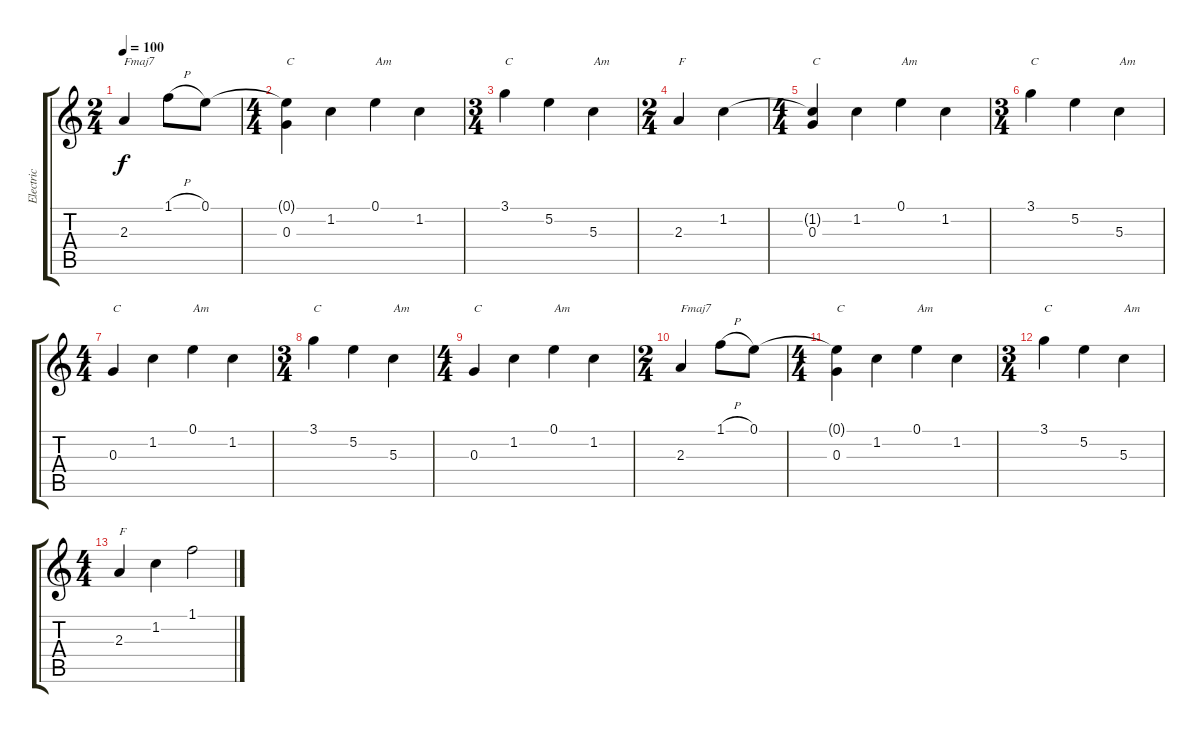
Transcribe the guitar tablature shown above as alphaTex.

\track ("Electric" "Electric") {instrument overdrivenguitar}
\staff {score tabs}
\tuning (E4 B3 G3 D3 A2 E2) {hide}
\ts (2 4)
\tempo 100
\clef g2
\ks c
2.3.4{txt "Fmaj7" dy f} 1.1{h}.8 0.1.8 |
\ts (4 4)
(0.1{t} 0.3).4{txt "C"} 1.2.4 0.1.4{txt "Am"} 1.2.4 |
\ts (3 4)
3.1.4{txt "C"} 5.2.4 5.3.4{txt "Am"} |
\ts (2 4)
2.3.4{txt "F"} 1.2.4 |
\ts (4 4)
(1.2{t} 0.3).4{txt "C"} 1.2.4 0.1.4{txt "Am"} 1.2.4 |
\ts (3 4)
3.1.4{txt "C"} 5.2.4 5.3.4{txt "Am"} |
\ts (4 4)
0.3.4{txt "C"} 1.2.4 0.1.4{txt "Am"} 1.2.4 |
\ts (3 4)
3.1.4{txt "C"} 5.2.4 5.3.4{txt "Am"} |
\ts (4 4)
0.3.4{txt "C"} 1.2.4 0.1.4{txt "Am"} 1.2.4 |
\ts (2 4)
2.3.4{txt "Fmaj7"} 1.1{h}.8 0.1.8 |
\ts (4 4)
(0.1{t} 0.3).4{txt "C"} 1.2.4 0.1.4{txt "Am"} 1.2.4 |
\ts (3 4)
3.1.4{txt "C"} 5.2.4 5.3.4{txt "Am"} |
\ts (4 4)
2.3.4{txt "F"} 1.2.4 1.1.2
